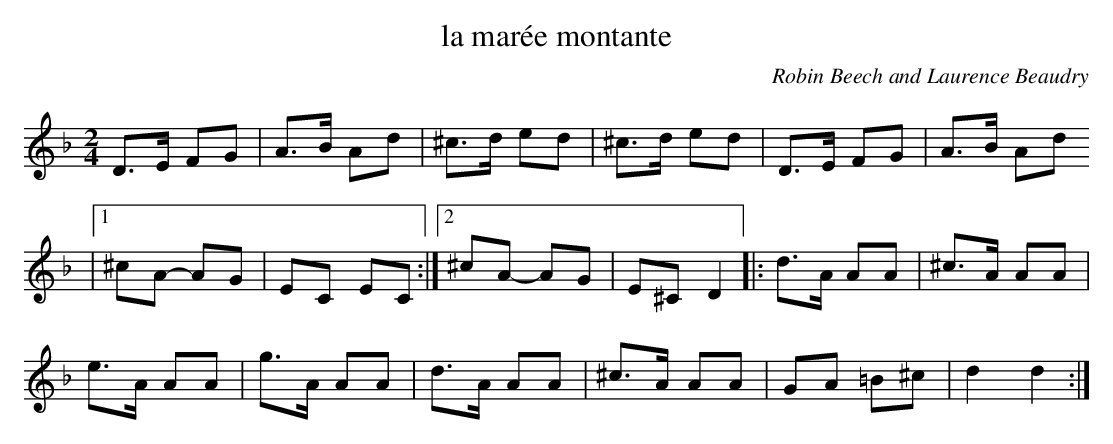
X:1
T:la marée montante
C:Robin Beech and Laurence Beaudry
M:2/4
L:1/8
K:Dmin
D>E  FG | A>B  Ad | ^c>d  ed | ^c>d  ed | D>E  FG | A>B  Ad
|1 ^cA-  AG | EC  EC :|2 ^cA-  AG | E^C  D2 |: d>A  AA | ^c>A  AA |
e>A  AA | g>A  AA | d>A  AA | ^c>A  AA | GA  =B^c | d2  d2 :|
